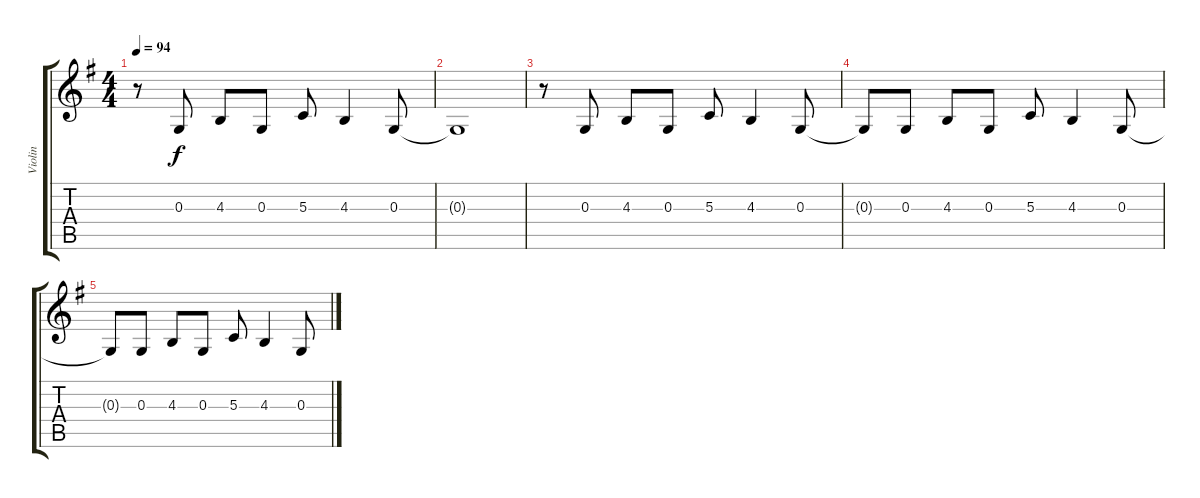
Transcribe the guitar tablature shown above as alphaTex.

\track ("Violin" "Violin") {instrument synthstrings1}
\staff {score tabs}
\tuning (E4 B3 G3 D3 A2 E2) {hide}
\ts (4 4)
\tempo 94
\clef g2
\ks g
r.8{dy f} 0.3.8 4.3.8 0.3.8 5.3.8 4.3.4 0.3.8 |
0.3{t}.1 |
r.8 0.3.8 4.3.8 0.3.8 5.3.8 4.3.4 0.3.8 |
0.3{t}.8 0.3.8 4.3.8 0.3.8 5.3.8 4.3.4 0.3.8 |
0.3{t}.8 0.3.8 4.3.8 0.3.8 5.3.8 4.3.4 0.3.8
